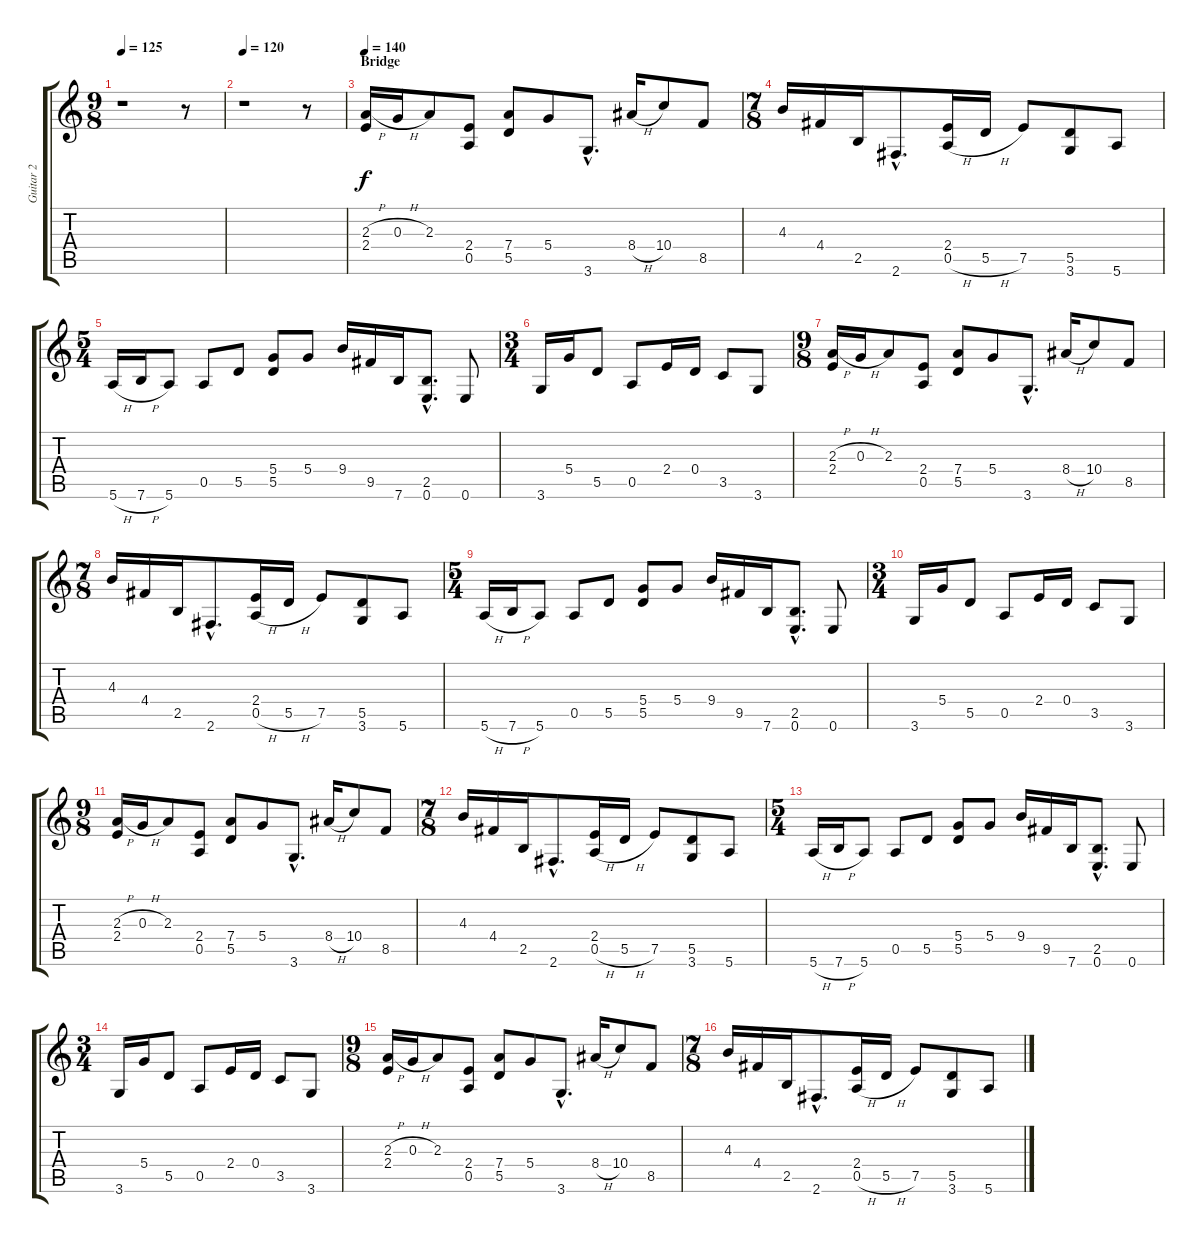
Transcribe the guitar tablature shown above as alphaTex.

\track ("Guitar 2" "Guitar 2") {instrument distortionguitar}
\staff {score tabs}
\tuning (E4 B3 G3 D3 A2 E2) {hide}
\ts (9 8)
\tempo 125
\clef g2
\ks c
r.1{dy f} r.8 |
\tempo 120
r.1 r.8 |
\section ("" "Bridge")
\tempo 140
(2.3{h} 2.4).16 0.3{h}.16 2.3.8 (2.4 0.5).8 (7.4 5.5).8 5.4.8 3.6{hac}.8{d} 8.4{h}.16 10.4.8 8.5.8 |
\ts (7 8)
4.3.16 4.4.16 2.5.16 2.6{hac}.8{d} (2.4 0.5{h}).16 5.5{h}.16 7.5.8 (5.5 3.6).8 5.6.8 |
\ts (5 4)
5.6{h}.16 7.6{h}.16 5.6.8 0.5.8 5.5.8 (5.4 5.5).8 5.4.8 9.4.16 9.5.16 7.6.16 (2.5{hac} 0.6{hac}).8{d} 0.6.8 |
\ts (3 4)
3.6.16 5.4.16 5.5.8 0.5.8 2.4.16 0.4.16 3.5.8 3.6.8 |
\ts (9 8)
(2.3{h} 2.4).16 0.3{h}.16 2.3.8 (2.4 0.5).8 (7.4 5.5).8 5.4.8 3.6{hac}.8{d} 8.4{h}.16 10.4.8 8.5.8 |
\ts (7 8)
4.3.16 4.4.16 2.5.16 2.6{hac}.8{d} (2.4 0.5{h}).16 5.5{h}.16 7.5.8 (5.5 3.6).8 5.6.8 |
\ts (5 4)
5.6{h}.16 7.6{h}.16 5.6.8 0.5.8 5.5.8 (5.4 5.5).8 5.4.8 9.4.16 9.5.16 7.6.16 (2.5{hac} 0.6{hac}).8{d} 0.6.8 |
\ts (3 4)
3.6.16 5.4.16 5.5.8 0.5.8 2.4.16 0.4.16 3.5.8 3.6.8 |
\ts (9 8)
(2.3{h} 2.4).16 0.3{h}.16 2.3.8 (2.4 0.5).8 (7.4 5.5).8 5.4.8 3.6{hac}.8{d} 8.4{h}.16 10.4.8 8.5.8 |
\ts (7 8)
4.3.16 4.4.16 2.5.16 2.6{hac}.8{d} (2.4 0.5{h}).16 5.5{h}.16 7.5.8 (5.5 3.6).8 5.6.8 |
\ts (5 4)
5.6{h}.16 7.6{h}.16 5.6.8 0.5.8 5.5.8 (5.4 5.5).8 5.4.8 9.4.16 9.5.16 7.6.16 (2.5{hac} 0.6{hac}).8{d} 0.6.8 |
\ts (3 4)
3.6.16 5.4.16 5.5.8 0.5.8 2.4.16 0.4.16 3.5.8 3.6.8 |
\ts (9 8)
(2.3{h} 2.4).16 0.3{h}.16 2.3.8 (2.4 0.5).8 (7.4 5.5).8 5.4.8 3.6{hac}.8{d} 8.4{h}.16 10.4.8 8.5.8 |
\ts (7 8)
4.3.16 4.4.16 2.5.16 2.6{hac}.8{d} (2.4 0.5{h}).16 5.5{h}.16 7.5.8 (5.5 3.6).8 5.6.8
